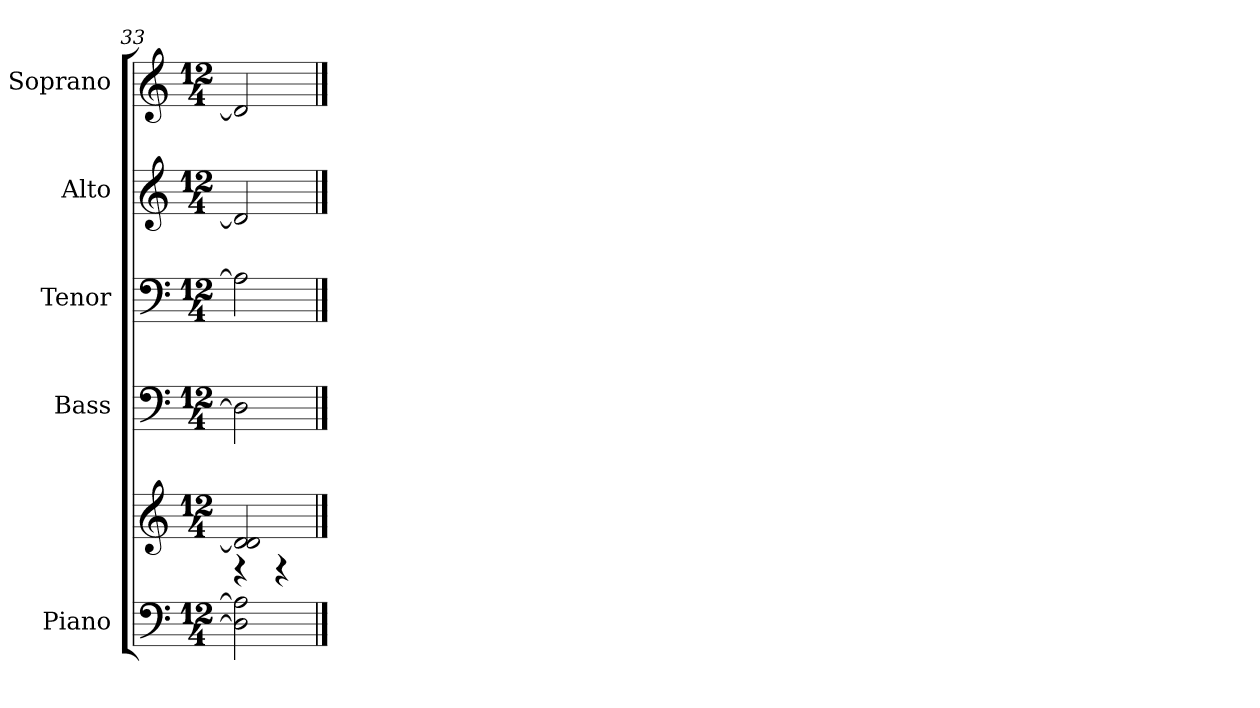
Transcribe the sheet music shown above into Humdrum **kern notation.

**kern	**kern	**kern	**kern	**kern	**kern
*part5	*part5	*part4	*part3	*part2	*part1
*staff6	*staff5	*staff4	*staff3	*staff2	*staff1
*I"Piano	*	*I"Bass	*I"Tenor	*I"Alto	*I"Soprano
*I'Pno.	*	*I'B.	*I'T.	*I'A.	*I'S.
!!LO:PB:g=z
*clefF4	*clefG2	*clefF4	*clefF4	*clefG2	*clefG2
*k[]	*k[]	*k[]	*k[]	*k[]	*k[]
*C:	*C:	*C:	*C:	*C:	*C:
*M12/4	*M12/4	*M12/4	*M12/4	*M12/4	*M12/4
=33	=33	=33	=33	=33	=33
*	*^	*	*	*	*
2Di\] 2Ai]	2di/] 2di	4r	2Di\]	2Ai\]	2di/]	2di/]
.	.	4r	.	.	.	.
*	*v	*v	*	*	*	*
==	==	==	==	==	==
*-	*-	*-	*-	*-	*-
